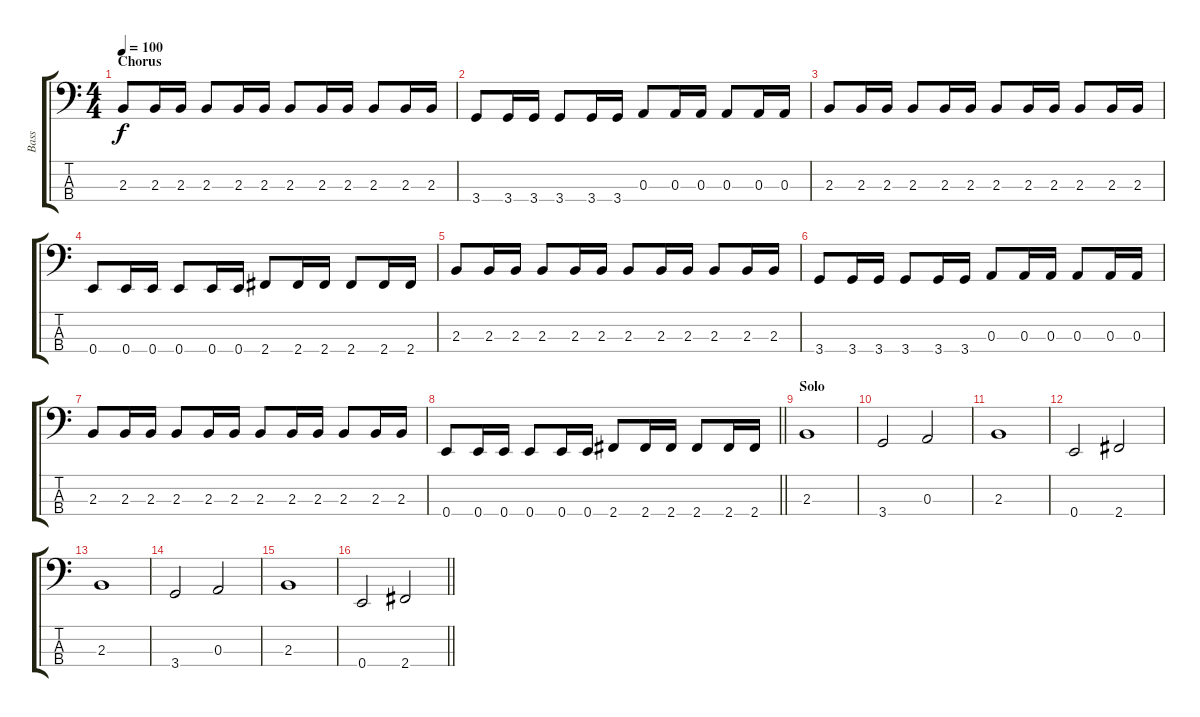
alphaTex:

\track ("Bass" "Bass") {instrument electricbassfinger}
\staff {score tabs}
\tuning (G2 D2 A1 E1) {hide}
\ts (4 4)
\section ("" "Chorus")
\tempo 100
\clef f4
\ks c
2.3.8{dy f} 2.3.16 2.3.16 2.3.8 2.3.16 2.3.16 2.3.8 2.3.16 2.3.16 2.3.8 2.3.16 2.3.16 |
3.4.8 3.4.16 3.4.16 3.4.8 3.4.16 3.4.16 0.3.8 0.3.16 0.3.16 0.3.8 0.3.16 0.3.16 |
2.3.8 2.3.16 2.3.16 2.3.8 2.3.16 2.3.16 2.3.8 2.3.16 2.3.16 2.3.8 2.3.16 2.3.16 |
0.4.8 0.4.16 0.4.16 0.4.8 0.4.16 0.4.16 2.4.8 2.4.16 2.4.16 2.4.8 2.4.16 2.4.16 |
2.3.8 2.3.16 2.3.16 2.3.8 2.3.16 2.3.16 2.3.8 2.3.16 2.3.16 2.3.8 2.3.16 2.3.16 |
3.4.8 3.4.16 3.4.16 3.4.8 3.4.16 3.4.16 0.3.8 0.3.16 0.3.16 0.3.8 0.3.16 0.3.16 |
2.3.8 2.3.16 2.3.16 2.3.8 2.3.16 2.3.16 2.3.8 2.3.16 2.3.16 2.3.8 2.3.16 2.3.16 |
\barLineRight lightlight
0.4.8 0.4.16 0.4.16 0.4.8 0.4.16 0.4.16 2.4.8 2.4.16 2.4.16 2.4.8 2.4.16 2.4.16 |
\section ("" "Solo")
2.3.1 |
3.4.2 0.3.2 |
2.3.1 |
0.4.2 2.4.2 |
2.3.1 |
3.4.2 0.3.2 |
2.3.1 |
\barLineRight lightlight
0.4.2 2.4.2
